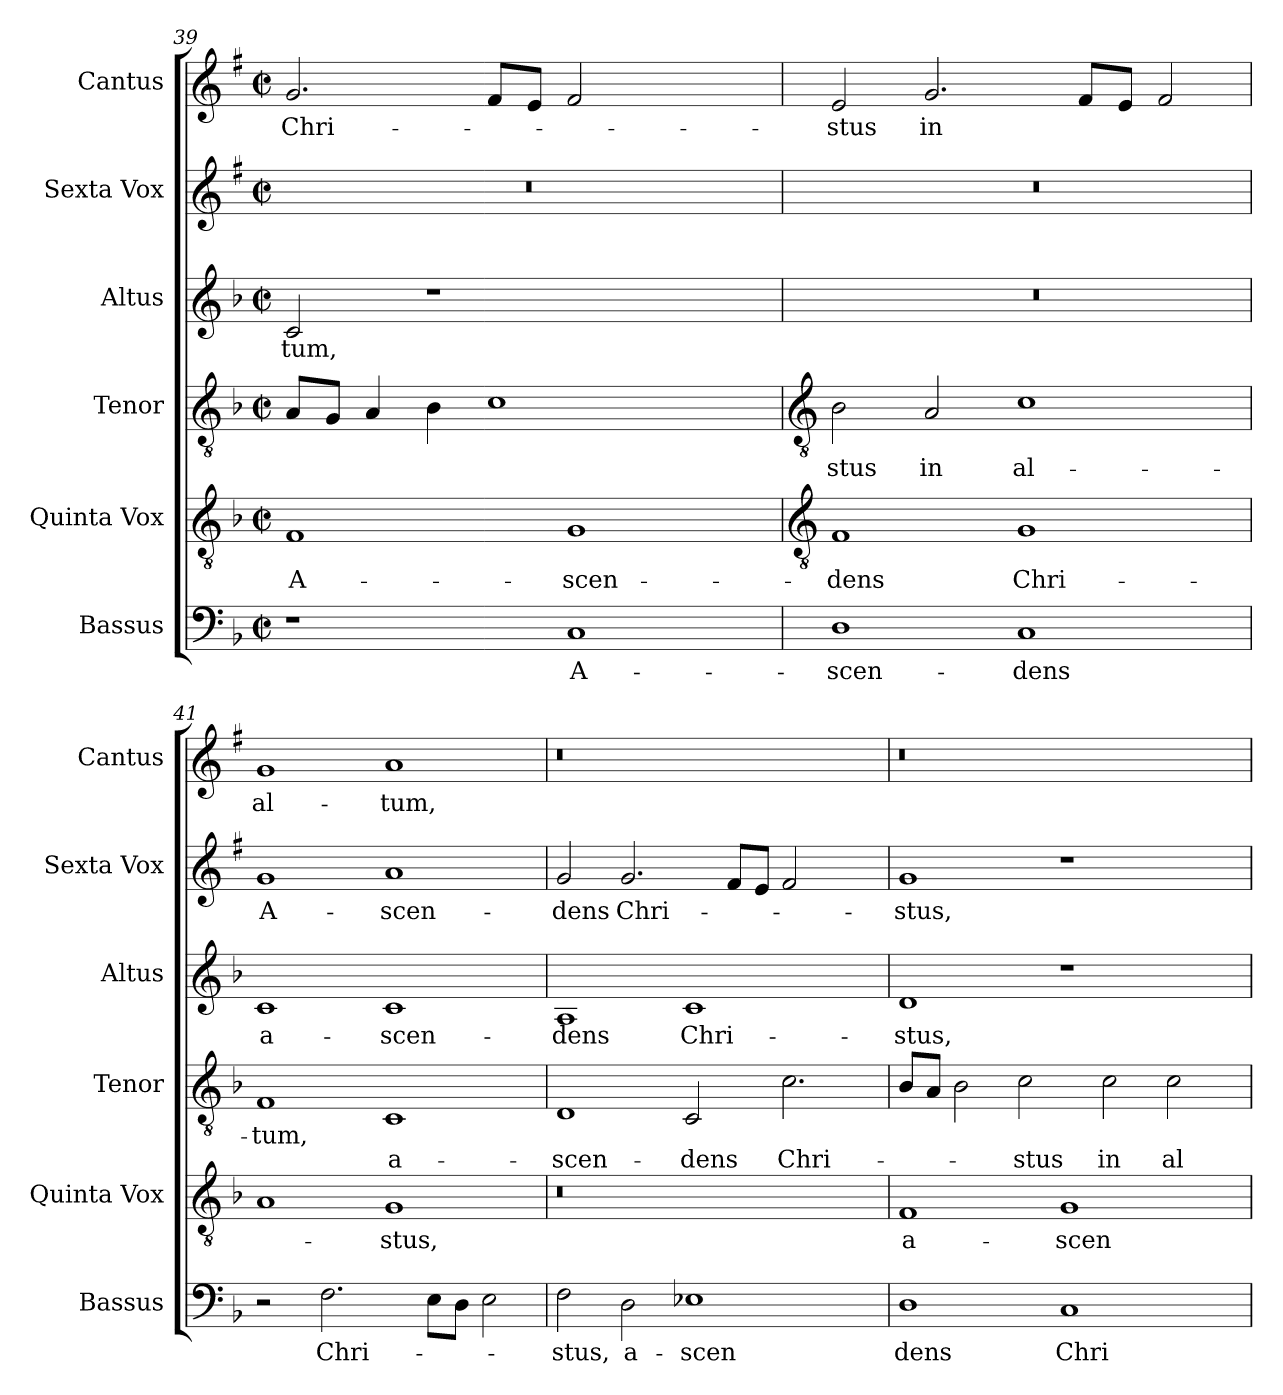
**kern	**text	**kern	**text	**kern	**text	**text	**kern	**text	**kern	**text	**kern	**text
*part6	*part6	*part5	*part5	*part4	*part4	*part4	*part3	*part3	*part2	*part2	*part1	*part1
*staff6	*staff6	*staff5	*staff5	*staff4	*staff4	*staff4	*staff3	*staff3	*staff2	*staff2	*staff1	*staff1
*I"Bassus	*	*I"Quinta Vox	*	*I"Tenor	*	*	*I"Altus	*	*I"Sexta Vox	*	*I"Cantus	*
*I'Bassus	*	*I'Quinta Vox	*	*I'Tenor	*	*	*I'Altus	*	*I'Sexta Vox	*	*I'Cantus	*
!!LO:LB:g=z
*clefF4	*	*clefGv2	*	*clefGv2	*	*	*clefG2	*	*clefG2	*	*clefG2	*
*	*	*	*	*	*	*	*	*	*ITrd1c2	*	*ITrd1c2	*
*k[b-]	*	*k[b-]	*	*k[b-]	*	*	*k[b-]	*	*k[b-]	*	*k[b-]	*
*F:	*	*F:	*	*F:	*	*	*F:	*	*F:	*	*F:	*
*M4/2	*	*M4/2	*	*M4/2	*	*	*M4/2	*	*M4/2	*	*M4/2	*
*met(c|)	*	*met(c|)	*	*met(c|)	*	*	*met(c|)	*	*met(c|)	*	*met(c|)	*
=39	=39	=39	=39	=39	=39	=39	=39	=39	=39	=39	=39	=39
!	!	!	!LO:LY:b	!	!	!	!	!LO:LY:b	!	!	!	!LO:LY:b
1r	.	1F	A-	8AL	.	.	2c	-tum,	0r	.	2.f	Chri-
.	.	.	.	8GJ	.	.	.	.	.	.	.	.
.	.	.	.	4A	.	.	.	.	.	.	.	.
.	.	.	.	4B-	.	.	1r	.	.	.	.	.
.	.	.	.	1c	.	.	.	.	.	.	8eL	.
.	.	.	.	.	.	.	.	.	.	.	8dJ	.
!	!LO:LY:b	!	!LO:LY:b	!	!	!	!	!	!	!	!	!
1C	A-	1G	-scen-	.	.	.	.	.	.	.	2e	.
.	.	.	.	.	.	.	2ryy	.	.	.	2ryy	.
.	.	.	.	4ryy	.	.	.	.	.	.	.	.
!!LO:LB:g=z
=40	=40	=40	=40	=40	=40	=40	=40	=40	=40	=40	=40	=40
*	*	*clefGv2	*	*clefGv2	*	*	*	*	*	*	*	*
!	!LO:LY:b	!	!LO:LY:b	!	!LO:LY:b	!	!	!	!	!	!	!LO:LY:b
1D	-scen-	1F	-dens	2B-	-stus	.	0r	.	0r	.	2d	-stus
!	!	!	!	!	!LO:LY:b	!	!	!	!	!	!	!LO:LY:b
.	.	.	.	2A	in	.	.	.	.	.	2.f	in
!	!LO:LY:b	!	!LO:LY:b	!	!LO:LY:b	!	!	!	!	!	!	!
1C	-dens	1G	Chri-	1c	al-	.	.	.	.	.	.	.
.	.	.	.	.	.	.	.	.	.	.	8eL	.
.	.	.	.	.	.	.	.	.	.	.	8dJ	.
.	.	.	.	.	.	.	.	.	.	.	2e	.
=41	=41	=41	=41	=41	=41	=41	=41	=41	=41	=41	=41	=41
!	!	!	!	!	!LO:LY:b	!	!	!LO:LY:b	!	!LO:LY:b	!	!LO:LY:b
2r	.	1A	.	1F	-tum,	.	1c	a-	1f	A-	1f	al-
!	!LO:LY:b	!	!	!	!	!	!	!	!	!	!	!
2.F	Chri-	.	.	.	.	.	.	.	.	.	.	.
!	!	!	!LO:LY:b	!	!	!LO:LY:b	!	!LO:LY:b	!	!LO:LY:b	!	!LO:LY:b
.	.	1G	-stus,	1C	.	a-	1c	-scen-	1g	-scen-	1g	-tum,
8EL	.	.	.	.	.	.	.	.	.	.	.	.
8DJ	.	.	.	.	.	.	.	.	.	.	.	.
2E	.	.	.	.	.	.	.	.	.	.	.	.
=42	=42	=42	=42	=42	=42	=42	=42	=42	=42	=42	=42	=42
!	!LO:LY:b	!	!	!	!	!LO:LY:b	!	!LO:LY:b	!	!LO:LY:b	!	!
2F	-stus,	0r	.	1D	.	-scen-	1A	-dens	2f	-dens	0r	.
!	!LO:LY:b	!	!	!	!	!	!	!	!	!LO:LY:b	!	!
2D	a-	.	.	.	.	.	.	.	2.f	Chri-	.	.
!	!LO:LY:b	!	!	!	!	!LO:LY:b	!	!LO:LY:b	!	!	!	!
1E-X	-scen	.	.	2C	.	-dens	1c	Chri-	.	.	.	.
.	.	.	.	.	.	.	.	.	8eL	.	.	.
.	.	.	.	.	.	.	.	.	8dJ	.	.	.
!	!	!	!	!	!	!LO:LY:b	!	!	!	!	!	!
.	.	.	.	2.c	.	Chri-	.	.	2e	.	.	.
4ryy	.	4ryy	.	.	.	.	4ryy	.	4ryy	.	4ryy	.
=42A	=42A	=42A	=42A	=42A	=42A	=42A	=42A	=42A	=42A	=42A	=42A	=42A
!	!LO:LY:b	!	!LO:LY:b	!	!	!	!	!LO:LY:b	!	!LO:LY:b	!	!
1D	dens	1F	a-	8B-L	.	.	1d	-stus,	1f	-stus,	0r	.
.	.	.	.	8AJ	.	.	.	.	.	.	.	.
.	.	.	.	2B-	.	.	.	.	.	.	.	.
!	!	!	!	!	!	!LO:LY:b	!	!	!	!	!	!
.	.	.	.	2c	.	-stus	.	.	.	.	.	.
!	!LO:LY:b	!	!LO:LY:b	!	!	!	!	!	!	!	!	!
1C	Chri-	1G	-scen-	.	.	.	1r	.	1r	.	.	.
!	!	!	!	!	!	!LO:LY:b	!	!	!	!	!	!
.	.	.	.	2c	.	in	.	.	.	.	.	.
!	!	!	!	!	!	!LO:LY:b	!	!	!	!	!	!
.	.	.	.	2c	.	al-	.	.	.	.	.	.
4ryy	.	4ryy	.	.	.	.	4ryy	.	4ryy	.	4ryy	.
=	=	=	=	=	=	=	=	=	=	=	=	=
*-	*-	*-	*-	*-	*-	*-	*-	*-	*-	*-	*-	*-
